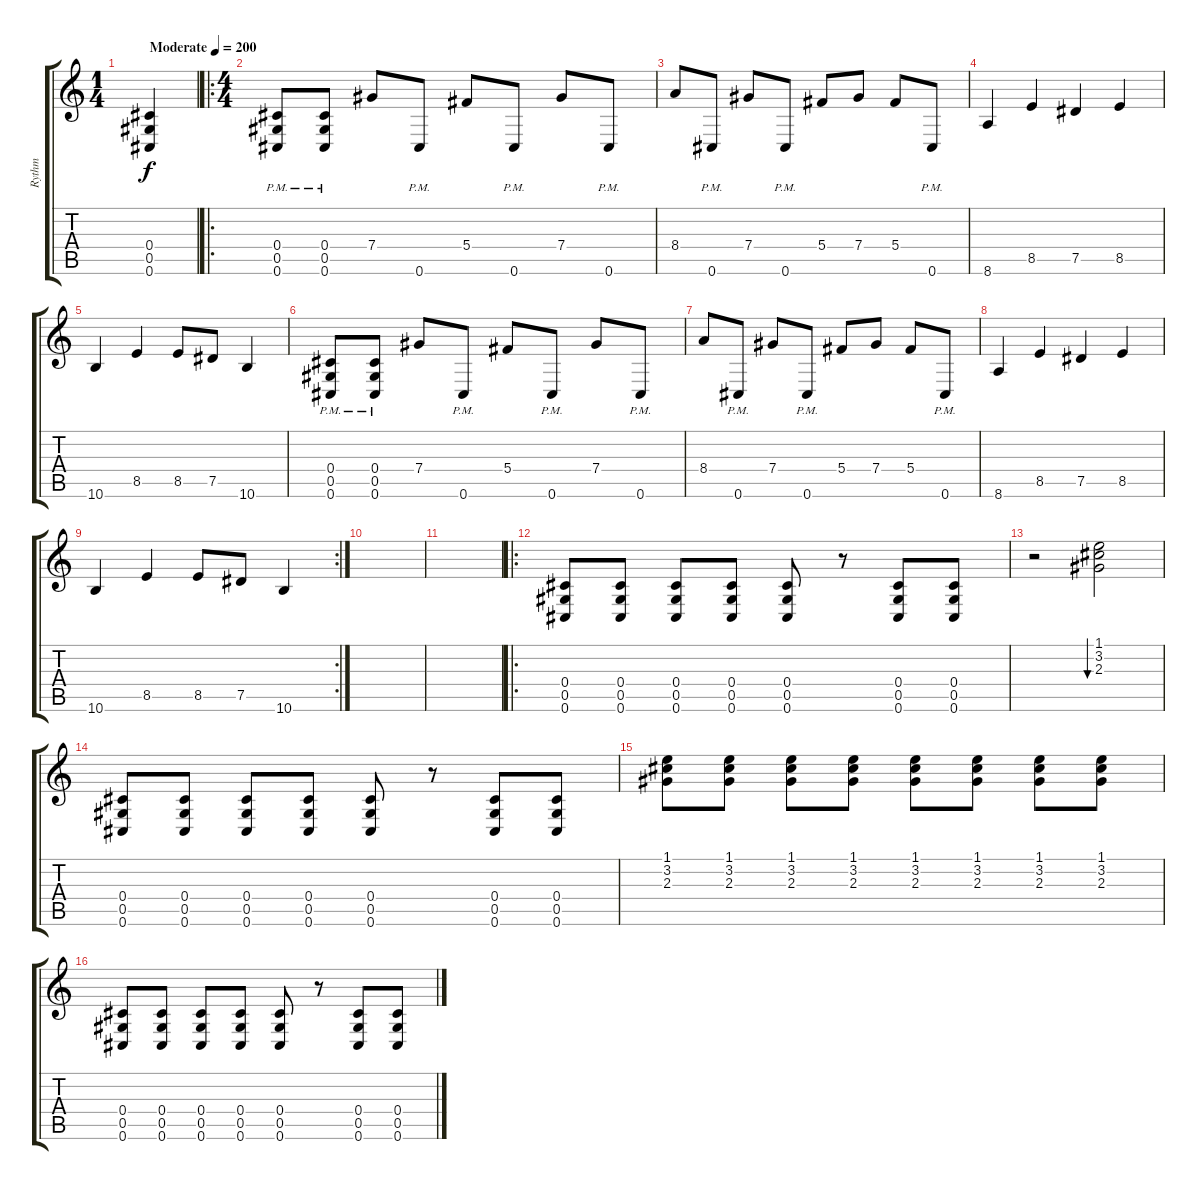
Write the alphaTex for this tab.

\track ("Rythm" "Rythm") {instrument distortionguitar}
\staff {score tabs}
\tuning (Eb4 Bb3 Gb3 Db3 Ab2 Db2) {hide}
\ts (1 4)
\tempo (200 "Moderate")
\clef g2
\ks c
(0.4 0.5 0.6).4{dy f instrument distortionguitar} |
\ro
\ts (4 4)
(0.4{pm} 0.5{pm} 0.6{pm}).8 (0.4{pm} 0.5{pm} 0.6{pm}).8 7.4.8 0.6{pm}.8 5.4.8 0.6{pm}.8 7.4.8 0.6{pm}.8 |
8.4.8 0.6{pm}.8 7.4.8 0.6{pm}.8 5.4.8 7.4.8 5.4.8 0.6{pm}.8 |
8.6.4 8.5.4 7.5.4 8.5.4 |
10.6.4 8.5.4 8.5.8 7.5.8 10.6.4 |
(0.4{pm} 0.5{pm} 0.6{pm}).8 (0.4{pm} 0.5{pm} 0.6{pm}).8 7.4.8 0.6{pm}.8 5.4.8 0.6{pm}.8 7.4.8 0.6{pm}.8 |
8.4.8 0.6{pm}.8 7.4.8 0.6{pm}.8 5.4.8 7.4.8 5.4.8 0.6{pm}.8 |
8.6.4 8.5.4 7.5.4 8.5.4 |
\rc 2
10.6.4 8.5.4 8.5.8 7.5.8 10.6.4 |
|
|
\ro
(0.4 0.5 0.6).8 (0.4 0.5 0.6).8 (0.4 0.5 0.6).8 (0.4 0.5 0.6).8 (0.4 0.5 0.6).8 r.8 (0.4 0.5 0.6).8 (0.4 0.5 0.6).8 |
r.2 (1.1 3.2 2.3).2{bu 240} |
(0.4 0.5 0.6).8 (0.4 0.5 0.6).8 (0.4 0.5 0.6).8 (0.4 0.5 0.6).8 (0.4 0.5 0.6).8 r.8 (0.4 0.5 0.6).8 (0.4 0.5 0.6).8 |
(1.1 3.2 2.3).8 (1.1 3.2 2.3).8 (1.1 3.2 2.3).8 (1.1 3.2 2.3).8 (1.1 3.2 2.3).8 (1.1 3.2 2.3).8 (1.1 3.2 2.3).8 (1.1 3.2 2.3).8 |
(0.4 0.5 0.6).8 (0.4 0.5 0.6).8 (0.4 0.5 0.6).8 (0.4 0.5 0.6).8 (0.4 0.5 0.6).8 r.8 (0.4 0.5 0.6).8 (0.4 0.5 0.6).8
